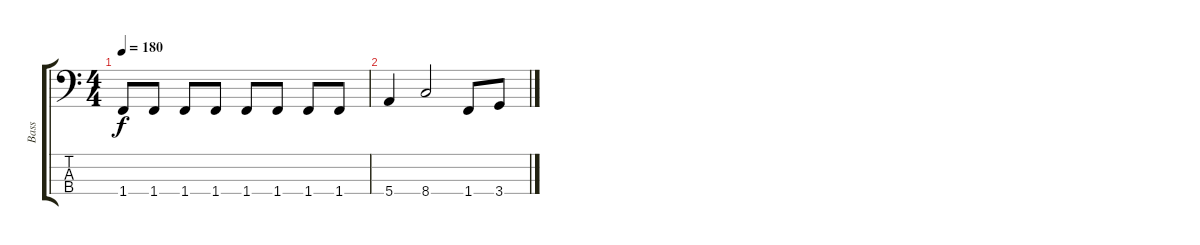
\track ("Bass" "Bass") {instrument electricbassfinger}
\staff {score tabs}
\tuning (G2 D2 A1 E1) {hide}
\ts (4 4)
\tempo 180
\clef f4
\ks c
1.4.8{dy f} 1.4.8 1.4.8 1.4.8 1.4.8 1.4.8 1.4.8 1.4.8 |
5.4.4 8.4.2 1.4.8 3.4.8
